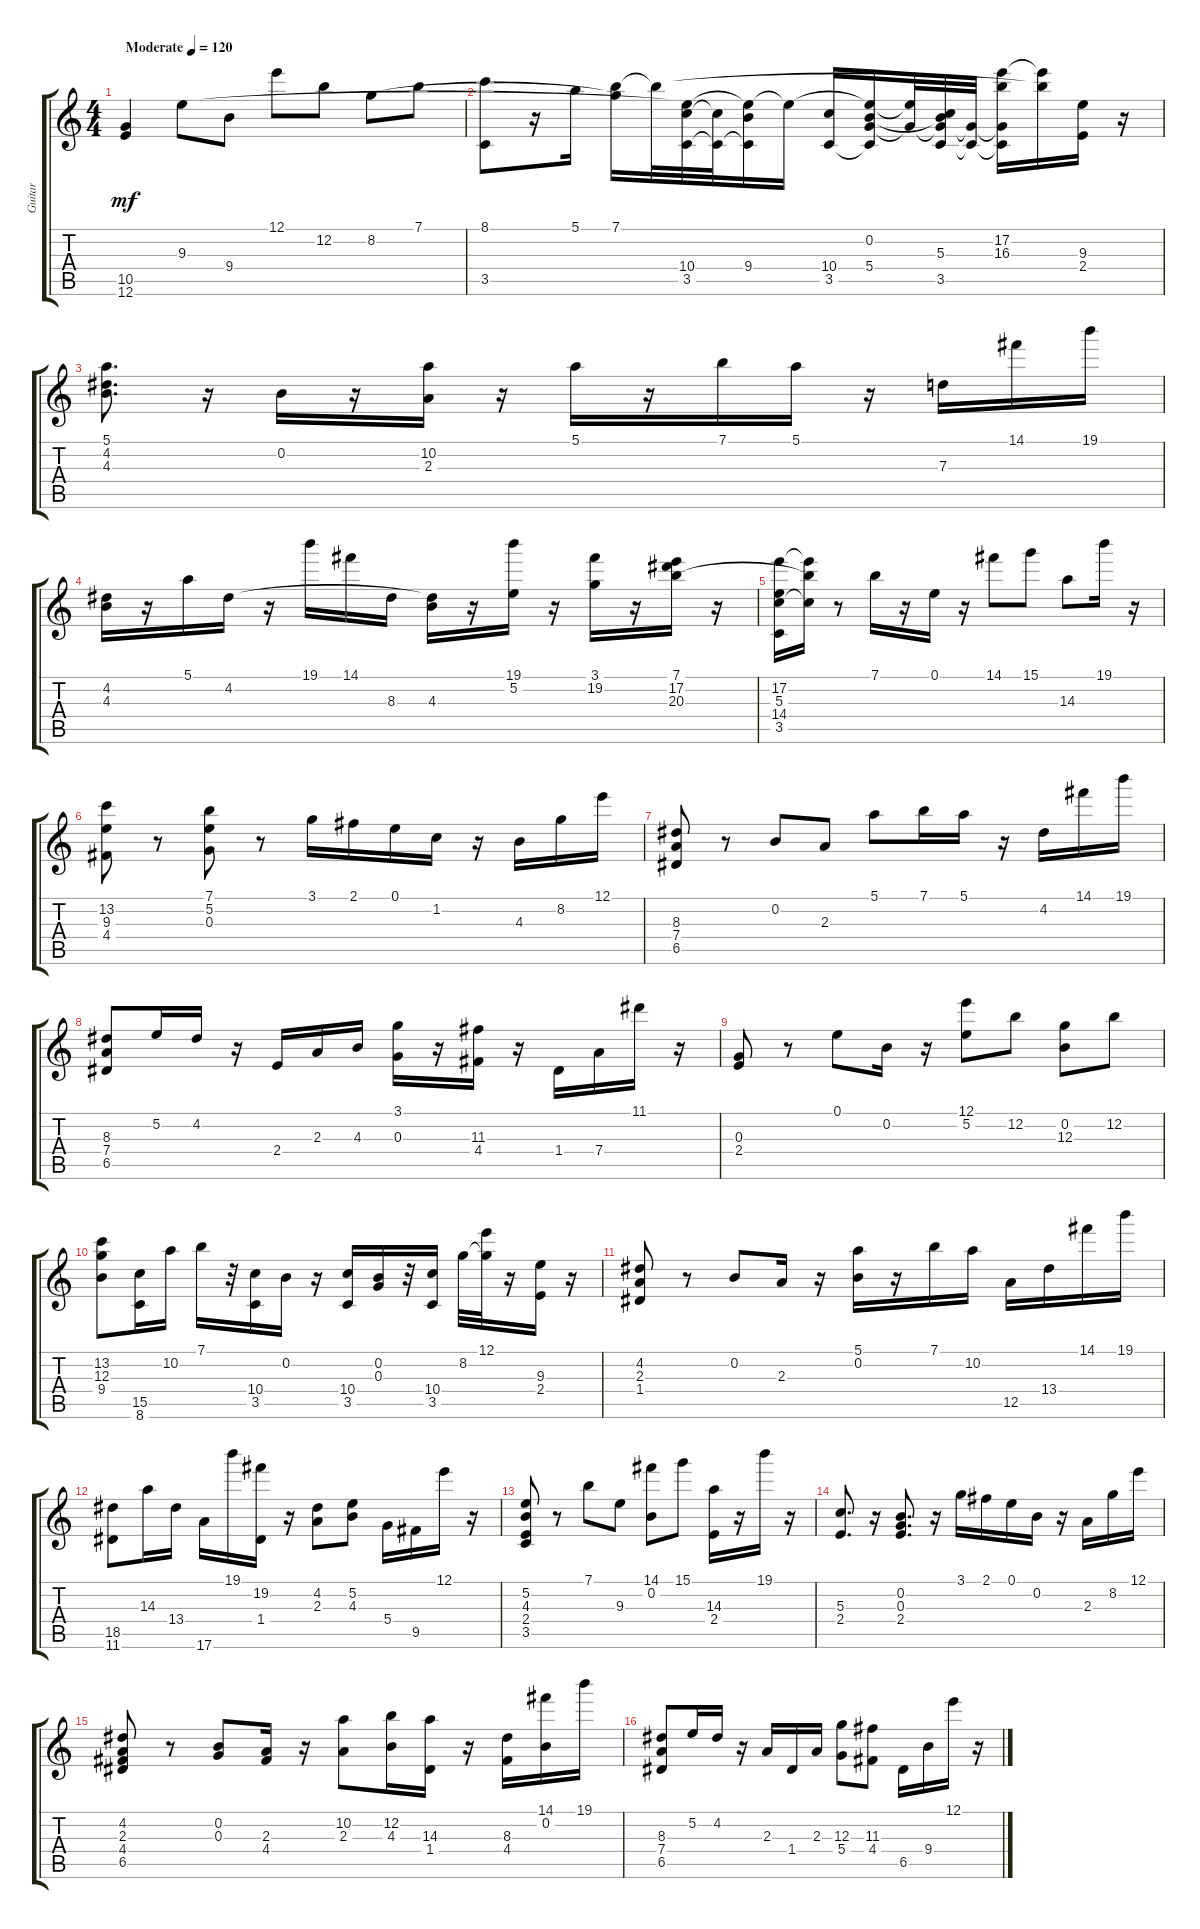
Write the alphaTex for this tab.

\track ("Guitar" "Guitar") {instrument overdrivenguitar}
\staff {score tabs}
\tuning (E4 B3 G3 D3 A2 E2) {hide}
\ts (4 4)
\tempo (120 "Moderate")
\clef g2
\ks c
(10.5 12.6).4{dy mf instrument overdrivenguitar} 9.3.8 9.4.8 12.1.8 12.2.8 8.2.8 7.1.8 |
(8.1 3.5).8 r.16 5.1.16 (7.1 8.2{t}).16 7.1{t}.32 (9.3{t} 10.4 3.5).32 (10.4{t} 3.5{t}).32 (9.3{t} 9.4 3.5{t}).16 9.3{t}.16 (10.4 3.5).16 (0.2 9.3{t} 5.4 3.5{t}).16 (9.3{t} 5.4{t}).32 (0.2{t} 5.3 5.4{t} 3.5).32 (5.4{t} 3.5{t}).32 (17.2 16.3 5.4{t} 3.5{t}).16 (7.1{t} 17.2{t}).16 (9.3 2.4).16 r.16 |
(5.1 4.2 4.3).8{d} r.16 0.2.16 r.16 (10.2 2.3).16 r.16 5.1.16 r.16 7.1.16 5.1.16 r.16 7.3.16 14.1.16 19.1.16 |
(4.2 4.3).16 r.16 5.1.16 4.2.16 r.16 19.1.16 14.1.16 8.3.16 (4.2{t} 4.3).16 r.16 (19.1 5.2).16 r.16 (3.1 19.2).16 r.16 (7.1 17.2 20.3).16 r.16 |
(17.2 5.3 14.4 3.5).16 (7.1{t} 17.2{t} 5.3{t}).16 r.8 7.1.16 r.16 0.1.16 r.16 14.1.8 15.1.8 14.3.8 19.1.16 r.16 |
(13.2 9.3 4.4).8 r.8 (7.1 5.2 0.3).8 r.8 3.1.16 2.1.16 0.1.16 1.2.16 r.16 4.3.16 8.2.16 12.1.16 |
(8.3 7.4 6.5).8 r.8 0.2.8 2.3.8 5.1.8 7.1.16 5.1.16 r.16 4.2.16 14.1.16 19.1.16 |
(8.3 7.4 6.5).8 5.2.16 4.2.16 r.16 2.4.16 2.3.16 4.3.16 (3.1 0.3).16 r.16 (11.3 4.4).16 r.16 1.4.16 7.4.16 11.1.16 r.16 |
(0.3 2.4).8 r.8 0.1.8 0.2.16 r.16 (12.1 5.2).8 12.2.8 (0.2 12.3).8 12.2.8 |
(13.2 12.3 9.4).8 (15.5 8.6).16 10.2.16 7.1.16 r.32 (10.4 3.5).16 0.2.16 r.16 (10.4 3.5).16 (0.2 0.3).16 r.32 (10.4 3.5).16 8.2.32 (12.1 8.2{t}).32 r.16 (9.3 2.4).16 r.16 |
(4.2 2.3 1.4).8 r.8 0.2.8 2.3.16 r.16 (5.1 0.2).16 r.16 7.1.16 10.2.16 12.5.16 13.4.16 14.1.16 19.1.16 |
(18.5 11.6).8 14.3.16 13.4.16 17.6.16 19.1.16 (19.2 1.4).16 r.16 (4.2 2.3).8 (5.2 4.3).8 5.4.16 9.5.16 12.1.16 r.16 |
(5.2 4.3 2.4 3.5).8 r.8 7.1.8 9.3.8 (14.1 0.2).8 15.1.8 (14.3 2.4).16 r.16 19.1.16 r.16 |
(5.3 2.4).8{d} r.16 (0.2 0.3 2.4).8{d} r.16 3.1.16 2.1.16 0.1.16 0.2.16 r.16 2.3.16 8.2.16 12.1.16 |
(4.2 2.3 4.4 6.5).8 r.8 (0.2 0.3).8 (2.3 4.4).16 r.16 (10.2 2.3).8 (12.2 4.3).16 (14.3 1.4).16 r.16 (8.3 4.4).16 (14.1 0.2).16 19.1.16 |
(8.3 7.4 6.5).8 5.2.16 4.2.16 r.16 2.3.16 1.4.16 2.3.16 (12.3 5.4).8 (11.3 4.4).8 6.5.16 9.4.16 12.1.16 r.16
